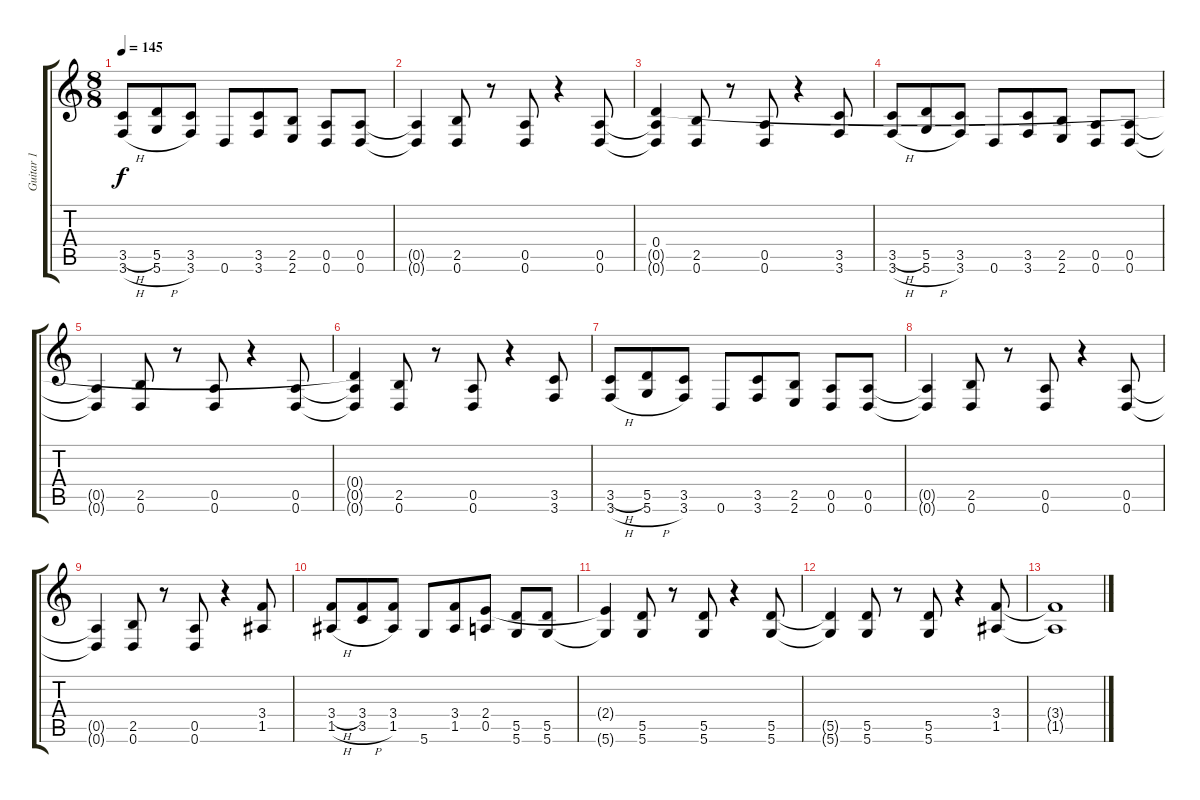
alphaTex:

\track ("Guitar 1" "Guitar 1") {instrument overdrivenguitar}
\staff {score tabs}
\tuning (E4 B3 G3 D3 A2 D2) {hide}
\ts (8 8)
\tempo 145
\clef g2
\ks c
(3.5{h} 3.6{h}).8{dy f} (5.5 5.6{h}).8 (3.5 3.6).8 0.6.8 (3.5 3.6).8 (2.5 2.6).8 (0.5 0.6).8 (0.5 0.6).8 |
(0.5{t} 0.6{t}).4 (2.5 0.6).8 r.8 (0.5 0.6).8 r.4 (0.5 0.6).8 |
(0.4{t} 0.5{t} 0.6{t}).4 (2.5 0.6).8 r.8 (0.5 0.6).8 r.4 (3.5 3.6).8 |
(3.5{h} 3.6{h}).8 (5.5 5.6{h}).8 (3.5 3.6).8 0.6.8 (3.5 3.6).8 (2.5 2.6).8 (0.5 0.6).8 (0.5 0.6).8 |
(0.5{t} 0.6{t}).4 (2.5 0.6).8 r.8 (0.5 0.6).8 r.4 (0.5 0.6).8 |
(0.4{t} 0.5{t} 0.6{t}).4 (2.5 0.6).8 r.8 (0.5 0.6).8 r.4 (3.5 3.6).8 |
(3.5{h} 3.6{h}).8 (5.5 5.6{h}).8 (3.5 3.6).8 0.6.8 (3.5 3.6).8 (2.5 2.6).8 (0.5 0.6).8 (0.5 0.6).8 |
(0.5{t} 0.6{t}).4 (2.5 0.6).8 r.8 (0.5 0.6).8 r.4 (0.5 0.6).8 |
(0.5{t} 0.6{t}).4 (2.5 0.6).8 r.8 (0.5 0.6).8 r.4 (3.4 1.5).8 |
(3.4{h} 1.5{h}).8 (3.4 3.5{h}).8 (3.4 1.5).8 5.6.8 (3.4 1.5).8 (2.4 0.5).8 (5.5 5.6).8 (5.5 5.6).8 |
(2.4{t} 5.6{t}).4 (5.5 5.6).8 r.8 (5.5 5.6).8 r.4 (5.5 5.6).8 |
(5.5{t} 5.6{t}).4 (5.5 5.6).8 r.8 (5.5 5.6).8 r.4 (3.4 1.5).8 |
(3.4{t} 1.5{t}).1
